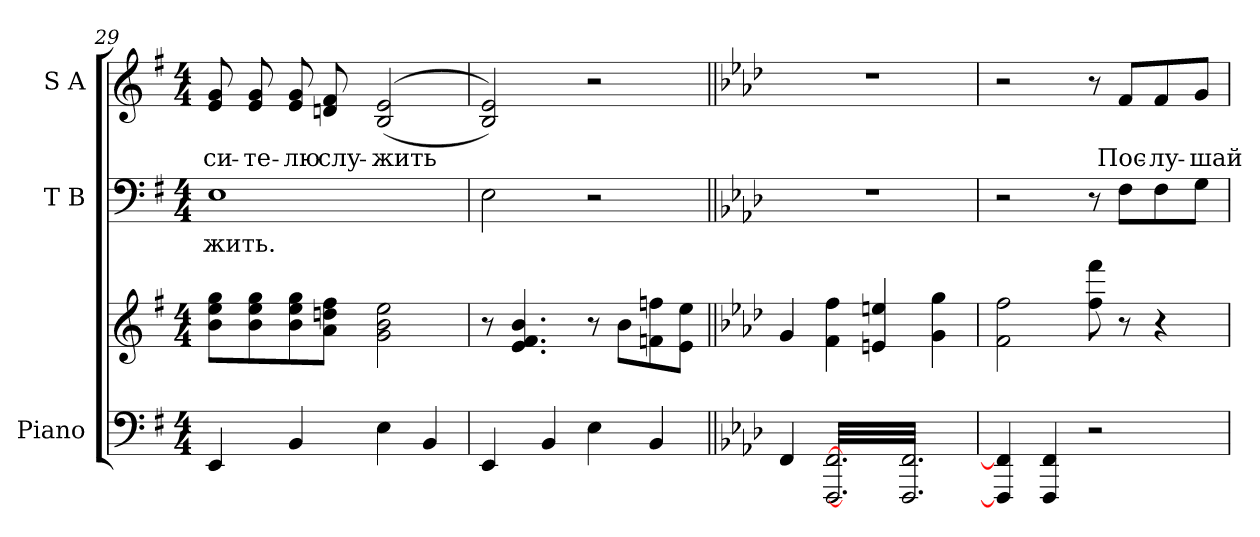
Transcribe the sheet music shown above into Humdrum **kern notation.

**kern	**kern	**kern	**text	**kern	**text
*part3	*part3	*part2	*part2	*part1	*part1
*staff4	*staff3	*staff2	*staff2	*staff1	*staff1
*I"Piano	*	*I"T B	*	*I"S A	*
!!LO:LB:g=z
*clefF4	*clefG2	*clefF4	*	*clefG2	*
*k[f#]	*k[f#]	*k[f#]	*	*k[f#]	*
*G:	*G:	*G:	*	*G:	*
*M4/4	*M4/4	*M4/4	*	*M4/4	*
=29	=29	=29	=29	=29	=29
!	!	!	!LO:LY:b:color=#000000	!	!
!	!	!	!	!	!LO:LY:b:color=#000000
4EEi/	8bi\ 8eei 8ggiL	1Ei	-жить.	8ei/ 8gi	-си-
!	!	!	!	!	!LO:LY:b:color=#000000
.	8bi\ 8eei 8ggi	.	.	8ei/ 8gi	-те-
!	!	!	!	!	!LO:LY:b:color=#000000
4BBi/	8bi\ 8eei 8ggi	.	.	8ei/ 8gi	-лю
!	!	!	!	!	!LO:LY:b:color=#000000
.	8ai\ 8ddni 8ff#iJ	.	.	8dni/ 8f#i	слу-
!	!	!	!	!	!LO:LY:b:color=#000000
4Ei\	2gi\ 2bi 2eei	.	.	((2Bi/ 2ei	-жить
4BBi/	.	.	.	.	.
=30	=30	=30	=30	=30	=30
4EEi/	8r	2Ei\	.	2Bi/ 2ei))	.
.	4.ei/ 4.f#i 4.bi	.	.	.	.
4BBi/	.	.	.	.	.
4Ei\	8r	2r	.	2r	.
.	8bi\L	.	.	.	.
4BBi/	8fni\ 8ffni	.	.	.	.
.	8ei\ 8eeiJ	.	.	.	.
=31||	=31||	=31||	=31||	=31||	=31||
*k[b-e-a-d-]	*k[b-e-a-d-]	*k[b-e-a-d-]	*	*k[b-e-a-d-]	*
*A-:	*A-:	*A-:	*	*A-:	*
4FFi/	4gi/	1r	.	1r	.
*tremolo	*	*	*	*	*
[<32FFFi/ [>32FFiLLL	4fi\ 4ffi	.	.	.	.
32FFFi/ 32FFi	.	.	.	.	.
32FFFi/ 32FFi	.	.	.	.	.
32FFFi/ 32FFi	.	.	.	.	.
32FFFi/ 32FFi	.	.	.	.	.
32FFFi/ 32FFi	.	.	.	.	.
32FFFi/ 32FFi	.	.	.	.	.
32FFFi/ 32FFi	.	.	.	.	.
32FFFi/ 32FFi	4eni/ 4eeni	.	.	.	.
32FFFi/ 32FFi	.	.	.	.	.
32FFFi/ 32FFi	.	.	.	.	.
32FFFi/ 32FFi	.	.	.	.	.
32FFFi/ 32FFi	.	.	.	.	.
32FFFi/ 32FFi	.	.	.	.	.
32FFFi/ 32FFi	.	.	.	.	.
32FFFi/ 32FFi	.	.	.	.	.
32FFFi/ 32FFi	4gi\ 4ggi	.	.	.	.
32FFFi/ 32FFi	.	.	.	.	.
32FFFi/ 32FFi	.	.	.	.	.
32FFFi/ 32FFi	.	.	.	.	.
32FFFi/ 32FFi	.	.	.	.	.
32FFFi/ 32FFi	.	.	.	.	.
32FFFi/ 32FFi	.	.	.	.	.
32FFFi/ 32FFiJJJ	.	.	.	.	.
*Xtremolo	*	*	*	*	*
=32	=32	=32	=32	=32	=32
4FFFi/] 4FFi]	2fi\ 2ffi	2r	.	2r	.
4FFFi/ 4FFi	.	.	.	.	.
2r	8ffi\ 8fffi	8r	.	8r	.
!	!	!	!	!	!LO:LY:b:color=#000000
.	8r	8Fi\L	.	8fi/L	Пос-
!	!	!	!	!	!LO:LY:b:color=#000000
.	4r	8Fi\	.	8fi/	-лу-
!	!	!	!	!	!LO:LY:b:color=#000000
.	.	8Gi\J	.	8gi/J	-шай
=	=	=	=	=	=
*-	*-	*-	*-	*-	*-
